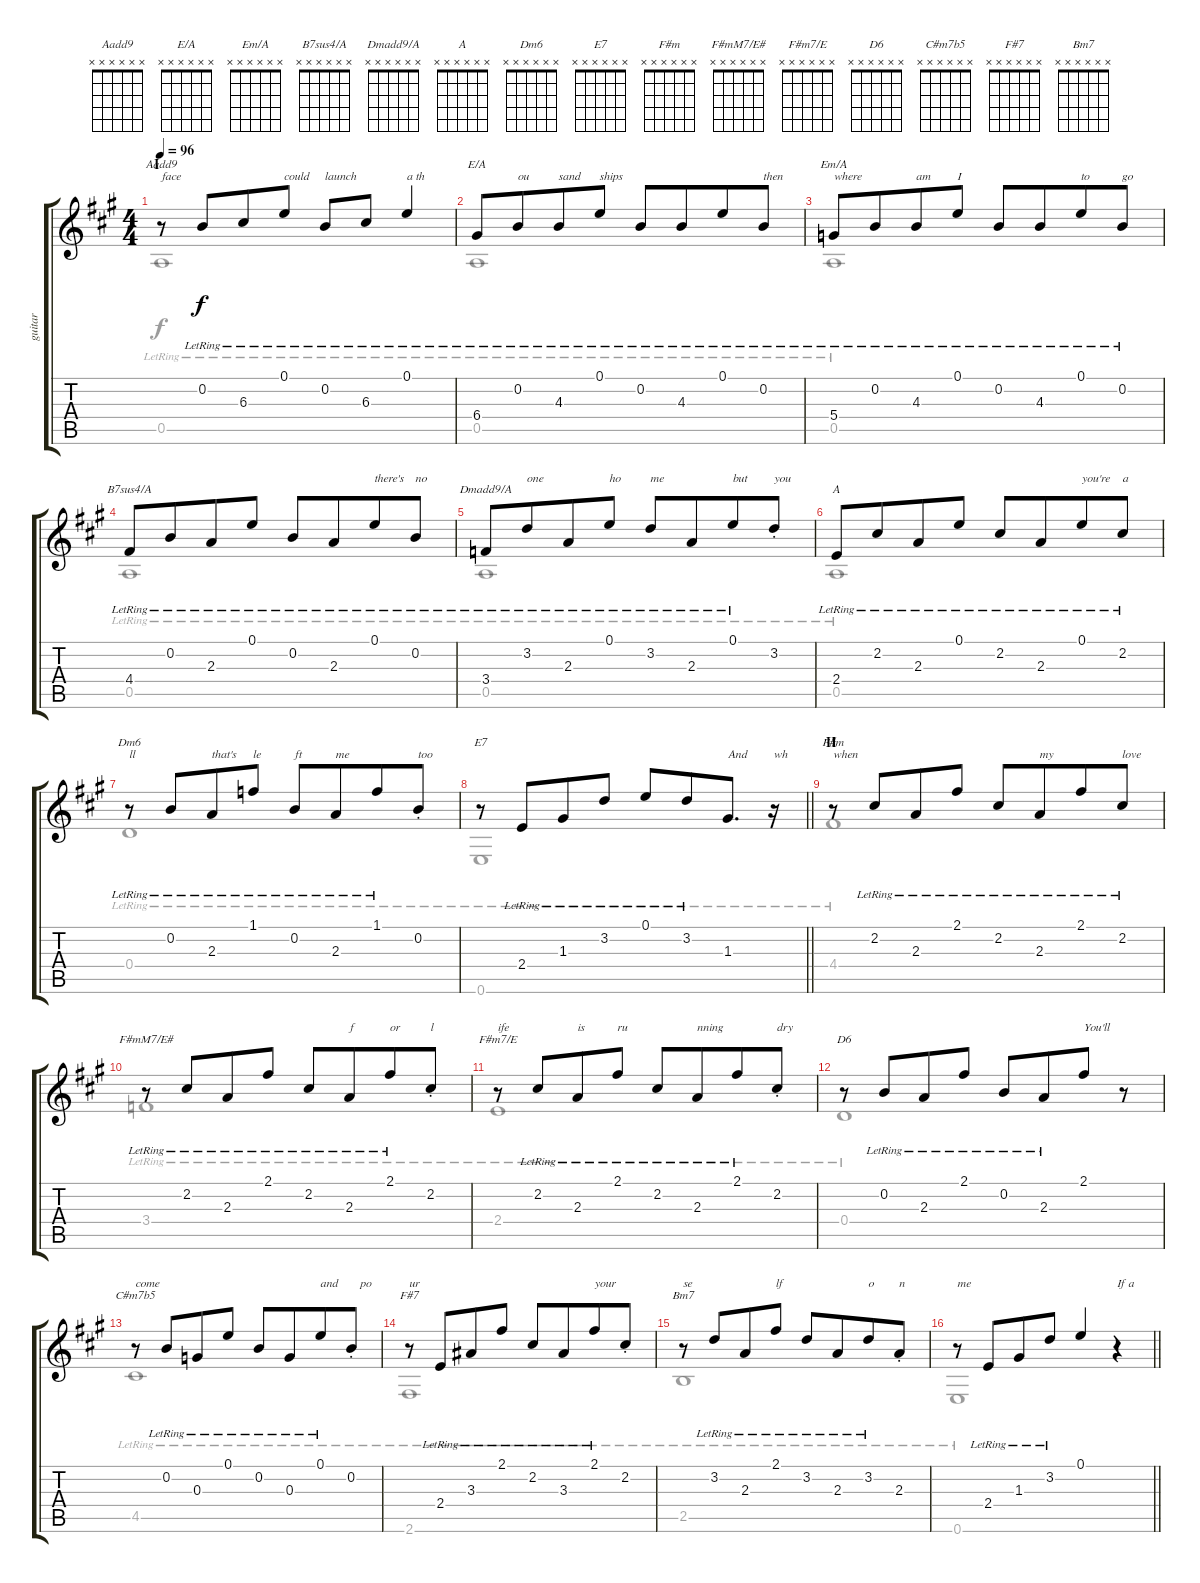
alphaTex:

\track ("guitar" "guitar") {instrument acousticguitarnylon}
\staff {score tabs}
\tuning (E4 B3 G3 D3 A2 E2) {hide}
\chord ("Aadd9" x x x x x x)
\chord ("E/A" x x x x x x)
\chord ("Em/A" x x x x x x)
\chord ("B7sus4/A" x x x x x x)
\chord ("Dmadd9/A" x x x x x x)
\chord ("A" x x x x x x)
\chord ("Dm6" x x x x x x)
\chord ("E7" x x x x x x)
\chord ("F#m" x x x x x x)
\chord ("F#mM7/E#" x x x x x x)
\chord ("F#m7/E" x x x x x x)
\chord ("D6" x x x x x x)
\chord ("C#m7b5" x x x x x x)
\chord ("F#7" x x x x x x)
\chord ("Bm7" x x x x x x)
\voice
\ts (4 4)
\section ("" "I")
\tempo 96
\clef g2
\ks a
r.8{ch "Aadd9" txt "face" dy f} 0.2{lr}.8{beam merge} 6.3{lr}.8 0.1{lr}.8{txt "could"} 0.2{lr}.8{txt "launch"} 6.3{lr}.8 0.1{lr}.4{txt "a th"} |
6.4{lr}.8{ch "E/A"} 0.2{lr}.8{txt "ou" beam merge} 4.3{lr}.8{txt "sand"} 0.1{lr}.8{txt "ships"} 0.2{lr}.8 4.3{lr}.8{beam merge} 0.1{lr}.8 0.2{lr}.8{txt "then"} |
5.4{lr}.8{ch "Em/A" txt "where"} 0.2{lr}.8{beam merge} 4.3{lr}.8{txt "am"} 0.1{lr}.8{txt "I"} 0.2{lr}.8 4.3{lr}.8{beam merge} 0.1{lr}.8{txt "to"} 0.2{lr}.8{txt "go"} |
4.4{lr}.8{ch "B7sus4/A"} 0.2{lr}.8{beam merge} 2.3{lr}.8 0.1{lr}.8 0.2{lr}.8 2.3{lr}.8{beam merge} 0.1{lr}.8{txt "there's"} 0.2{lr}.8{txt "no"} |
3.4{lr}.8{ch "Dmadd9/A"} 3.2{lr}.8{txt "one" beam merge} 2.3{lr}.8 0.1{lr}.8{txt "ho"} 3.2{lr}.8{txt "me"} 2.3{lr}.8{beam merge} 0.1{lr}.8{txt "but"} 3.2{st}.8{txt "you"} |
2.4{lr}.8{ch "A"} 2.2{lr}.8{beam merge} 2.3{lr}.8 0.1{lr}.8 2.2{lr}.8 2.3{lr}.8{beam merge} 0.1{lr}.8{txt "you're"} 2.2{lr}.8{txt "a"} |
r.8{ch "Dm6" txt "ll"} 0.2{lr}.8{beam merge} 2.3{lr}.8{txt "that's"} 1.1{lr}.8{txt "le"} 0.2{lr}.8{txt "ft"} 2.3{lr}.8{txt "me" beam merge} 1.1{lr}.8 0.2{st}.8{txt "too"} |
\barLineRight lightlight
r.8{ch "E7"} 2.4{lr}.8{beam merge} 1.3{lr}.8 3.2{lr}.8 0.1{lr}.8 3.2{lr}.8{beam merge} 1.3.8{d txt "And"} r.16{txt "wh"} |
\section ("" "II")
r.8{ch "F#m" txt "when"} 2.2{lr}.8{beam merge} 2.3{lr}.8 2.1{lr}.8 2.2{lr}.8 2.3{lr}.8{txt "my" beam merge} 2.1{lr}.8 2.2{lr}.8{txt "love"} |
r.8{ch "F#mM7/E#"} 2.2{lr}.8{beam merge} 2.3{lr}.8 2.1{lr}.8 2.2{lr}.8 2.3{lr}.8{txt "f" beam merge} 2.1{lr}.8{txt "or"} 2.2{st}.8{txt "l"} |
r.8{ch "F#m7/E" txt "ife"} 2.2{lr}.8{beam merge} 2.3{lr}.8{txt "is"} 2.1{lr}.8{txt "ru"} 2.2{lr}.8 2.3{lr}.8{txt "nning" beam merge} 2.1{lr}.8 2.2{st}.8{txt "dry"} |
r.8{ch "D6"} 0.2{lr}.8{beam merge} 2.3{lr}.8 2.1{lr}.8 0.2{lr}.8 2.3{lr}.8{beam merge} 2.1.8{txt "You'll"} r.8 |
r.8{ch "C#m7b5" txt "come"} 0.2{lr}.8{beam merge} 0.3{lr}.8 0.1{lr}.8 0.2{lr}.8 0.3{lr}.8{beam merge} 0.1{lr}.8{txt "and"} 0.2{st}.8{txt "   po"} |
r.8{ch "F#7" txt "ur"} 2.4{lr}.8{beam merge} 3.3{lr}.8{beam merge} 2.1{lr}.8 2.2{lr}.8 3.3{lr}.8{beam merge} 2.1{lr}.8{txt "your"} 2.2{st}.8 |
r.8{ch "Bm7" txt "se"} 3.2{lr}.8{beam merge} 2.3{lr}.8 2.1{lr}.8{txt "lf"} 3.2{lr}.8 2.3{lr}.8{beam merge} 3.2{lr}.8{txt "o"} 2.3{st}.8{txt "n"} |
\barLineRight lightlight
r.8{txt "me"} 2.4{lr}.8{beam merge} 1.3{lr}.8 3.2{lr}.8 0.1.4 r.4{txt "If a"}
\voice
\clef g2
\ottava regular
\simile none
\ks a
0.5{lr}.1{dy f} |
0.5{lr}.1 |
0.5{lr}.1 |
0.5{lr}.1 |
0.5{lr}.1 |
0.5{lr}.1 |
0.4{lr}.1 |
\barLineRight lightlight
0.6{lr}.1 |
4.4{lr}.1 |
3.4{lr}.1 |
2.4{lr}.1 |
0.4{lr}.1 |
4.5{lr}.1 |
2.6{lr}.1 |
2.5{lr}.1 |
\barLineRight lightlight
0.6{lr}.1
